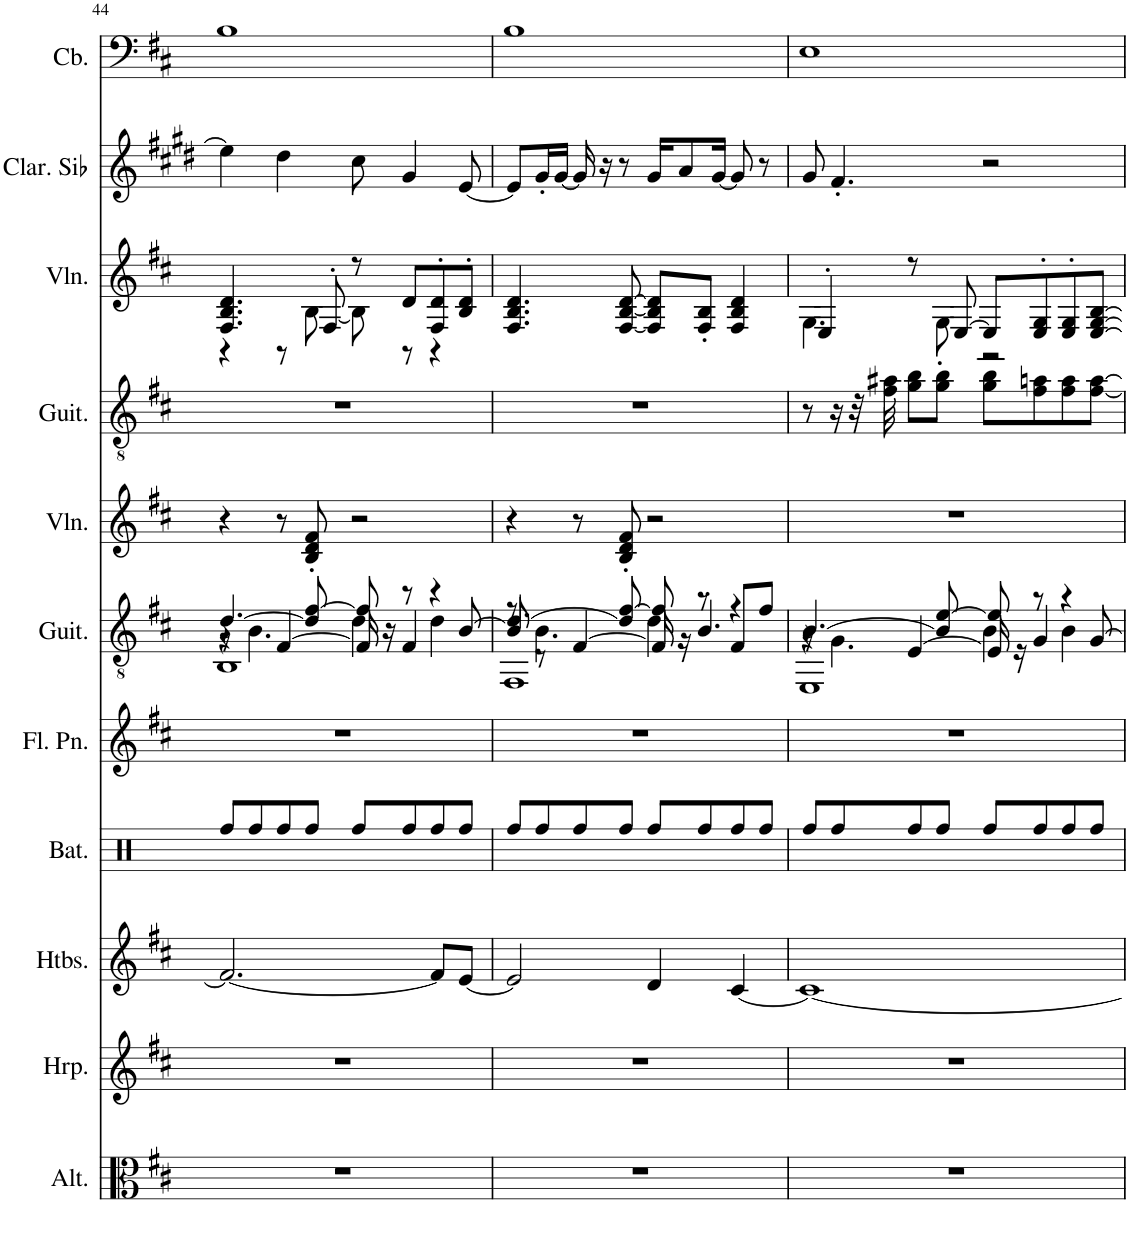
**kern	**kern	**kern	**kern	**kern	**kern	**kern	**kern	**kern	**kern	**kern
*part11	*part10	*part9	*part8	*part7	*part6	*part5	*part4	*part3	*part2	*part1
*staff11	*staff10	*staff9	*staff8	*staff7	*staff6	*staff5	*staff4	*staff3	*staff2	*staff1
*I"Altos	*I"Harpe	*I"Hautbois	*I"Batterie	*I"Flûte de Pan	*I"Guitare acoustique	*I"Violon	*I"Guitare acoustique	*I"Violon	*I"Clarinette en Sib	*I"Contrebasse
*I'Alt.	*I'Hrp.	*I'Htbs.	*I'Bat.	*I'Fl. Pn.	*I'Guit.	*I'Vln.	*I'Guit.	*I'Vln.	*I'Clar. Sib	*I'Cb.
!!LO:PB:g=z
*clefC3	*clefG2	*clefG2	*clefX	*clefG2	*clefGv2	*clefG2	*clefGv2	*clefG2	*clefG2	*clefF4
*	*	*	*	*	*	*	*	*	*Trd1c2	*Trd7c12
*k[f#c#]	*k[f#c#]	*k[f#c#]	*k[]	*k[f#c#]	*k[f#c#]	*k[f#c#]	*k[f#c#]	*k[f#c#]	*k[f#c#g#d#]	*k[f#c#]
*M4/4	*M4/4	*M4/4	*M4/4	*M4/4	*M4/4	*M4/4	*M4/4	*M4/4	*M4/4	*M4/4
=44	=44	=44	=44	=44	=44	=44	=44	=44	=44	=44
*	*	*	*	*	*^	*	*	*^	*	*
*	*	*	*	*	*	*^	*	*	*	*	*	*
*	*	*	*	*	*	*	*^	*	*	*	*	*	*
1r	1r	2.f#/_	8Rff/L	1r	[4.d/	8r	4r	1BB	4r	1r	4.F#/ 4.B/ 4.d/	4r	4ee\]	1B
.	.	.	8Rff/	.	.	4.B\	.	.	.	.	.	.	.	.
.	.	.	8Rff/	.	.	.	[4F#/	.	8r	.	.	8r	4dd#\	.
.	.	.	8Rff/J	.	8d/] [8f#/	.	.	.	8B/' 8d/' 8f#/'	.	8F#'/	[8B\	.	.
.	.	.	8Rff/L	.	8f#/]	4d\	16F#/]	.	2r	.	8r	8B\]	8cc#\	.
.	.	.	.	.	.	.	16r	.	.	.	.	.	.	.
.	.	.	8Rff/	.	8r	.	4F#/	.	.	.	8d/L	8r	4g#/	.
.	.	8f#/L]	8Rff/	.	4r	4d\	.	.	.	.	8F#/' 8d/'	4r	.	.
.	.	[8e/J	8Rff/J	.	.	.	[8B/	.	.	.	8B/' 8d/'J	.	[8e/	.
*	*	*	*	*	*	*	*	*	*	*	*v	*v	*	*
=45	=45	=45	=45	=45	=45	=45	=45	=45	=45	=45	=45	=45	=45
1r	1r	2e/]	8Rff/L	1r	[4.d/	8r	8B/]	1FF#	4r	1r	4.F#/ 4.B/ 4.d/	8e/L]	1B
.	.	.	8Rff/	.	.	4.B\	8r	.	.	.	.	16g#'/L	.
.	.	.	.	.	.	.	.	.	.	.	.	[16g#/JJ	.
.	.	.	8Rff/	.	.	.	[4F#/	.	8r	.	.	16g#/]	.
.	.	.	.	.	.	.	.	.	.	.	.	16r	.
.	.	.	8Rff/J	.	8d/] [8f#/	.	.	.	8B/' 8d/' 8f#/'	.	[8F#/ [8B/ [8d/	8r	.
.	.	4d/	8Rff/L	.	8f#/]	4d\	16F#/]	.	2r	.	8F#/] 8B/] 8d/]L	16g#/KL	.
.	.	.	.	.	.	.	16r	.	.	.	.	8a/	.
.	.	.	8Rff/	.	8r	.	4.B'/	.	.	.	8F#/' 8B/'J	.	.
.	.	.	.	.	.	.	.	.	.	.	.	[16g#/Jk	.
.	.	[4c#/	8Rff/	.	8F#/L	4r	.	.	.	.	4F#/ 4B/ 4d/	8g#/]	.
.	.	.	8Rff/J	.	8f#/J	.	.	.	.	.	.	8r	.
=46	=46	=46	=46	=46	=46	=46	=46	=46	=46	=46	=46	=46	=46
*	*	*	*	*	*	*	*	*	*	*	*^	*	*
1r	1r	1c#_	8Rff/L	1r	[4.B/	8r	4r	1EE	1r	8r	4E'/	4.G\	8g#/	1E
.	.	.	8Rff/	.	.	4.G\	.	.	.	16r	.	.	4.f#'/	.
.	.	.	.	.	.	.	.	.	.	32r	.	.	.	.
.	.	.	.	.	.	.	.	.	.	32f#\ 32a#X\	.	.	.	.
.	.	.	8Rff/	.	.	.	[4E/	.	.	8g\ 8b\L	8r	.	.	.
.	.	.	8Rff/J	.	8B/] [8e/	.	.	.	.	8g\ 8b\J	[8E/	8G'\	.	.
.	.	.	8Rff/L	.	8e/]	4B\	16E/]	.	.	8g\ 8b\L	8E/L]	2r	2r	.
.	.	.	.	.	.	.	16r	.	.	.	.	.	.	.
.	.	.	8Rff/	.	8r	.	4G/	.	.	8f#\ 8an\	8E/' 8G/'	.	.	.
.	.	.	8Rff/	.	4r	4B\	.	.	.	8f#\ 8a\	8E/' 8G/'	.	.	.
.	.	.	8Rff/J	.	.	.	[8G/	.	.	[8f#\ [8a\J	[8E/ [8G/ [8B/J	.	.	.
*	*	*	*	*	*v	*v	*v	*v	*	*	*v	*v	*	*
=	=	=	=	=	=	=	=	=	=	=
*-	*-	*-	*-	*-	*-	*-	*-	*-	*-	*-
